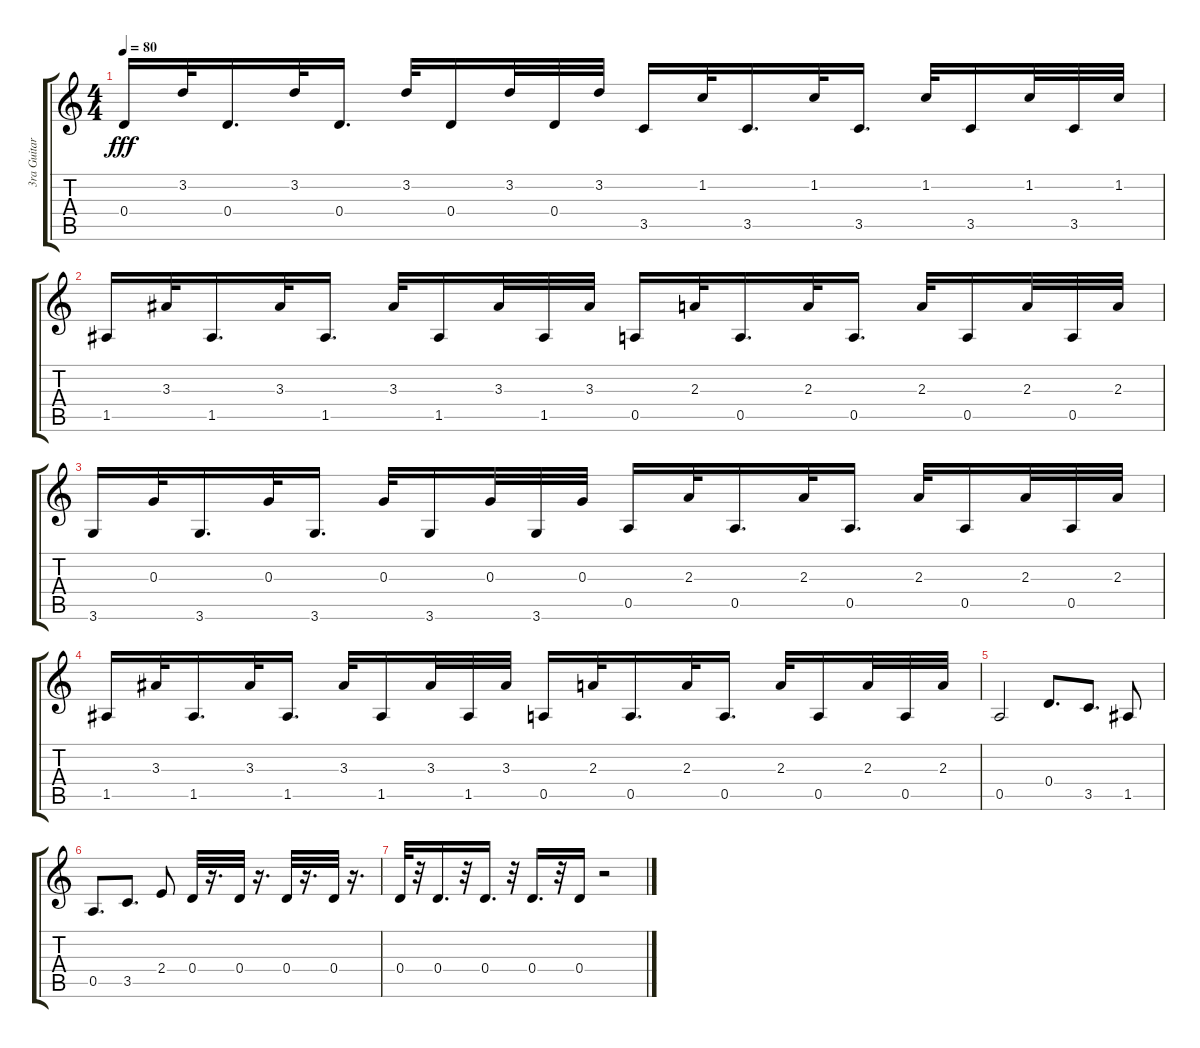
\track ("3ra Guitarra (o Synth lead)" "3ra Guitar") {instrument acousticguitarsteel}
\staff {score tabs}
\tuning (E4 B3 G3 D3 A2 E2) {hide}
\ts (4 4)
\tempo 80
\clef g2
\ks c
0.4.16{dy fff} 3.2.32 0.4.16{d} 3.2.32 0.4.16{d} 3.2.32 0.4.16 3.2.32 0.4.32 3.2.32 3.5.16{volume 16} 1.2.32 3.5.16{d} 1.2.32 3.5.16{d} 1.2.32 3.5.16 1.2.32 3.5.32 1.2.32 |
1.5.16{volume 16} 3.3.32 1.5.16{d} 3.3.32 1.5.16{d} 3.3.32 1.5.16 3.3.32 1.5.32 3.3.32 0.5.16{volume 16} 2.3.32 0.5.16{d} 2.3.32 0.5.16{d} 2.3.32 0.5.16 2.3.32 0.5.32 2.3.32 |
3.6.16{volume 16} 0.3.32 3.6.16{d} 0.3.32 3.6.16{d} 0.3.32 3.6.16 0.3.32 3.6.32 0.3.32 0.5.16{volume 16} 2.3.32 0.5.16{d} 2.3.32 0.5.16{d} 2.3.32 0.5.16 2.3.32 0.5.32 2.3.32 |
1.5.16{volume 16} 3.3.32 1.5.16{d} 3.3.32 1.5.16{d} 3.3.32 1.5.16 3.3.32 1.5.32 3.3.32 0.5.16{volume 16} 2.3.32 0.5.16{d} 2.3.32 0.5.16{d} 2.3.32 0.5.16 2.3.32 0.5.32 2.3.32 |
0.5.2{volume 16} 0.4.8{d} 3.5.8{d} 1.5.8 |
0.5.8{d} 3.5.8{d} 2.4.8 0.4.32 r.16{d} 0.4.32 r.16{d} 0.4.32 r.16{d} 0.4.32 r.16{d} |
0.4.32 r.32 0.4.16{d} r.32 0.4.16{d} r.32 0.4.16{d} r.32 0.4.16 r.2
